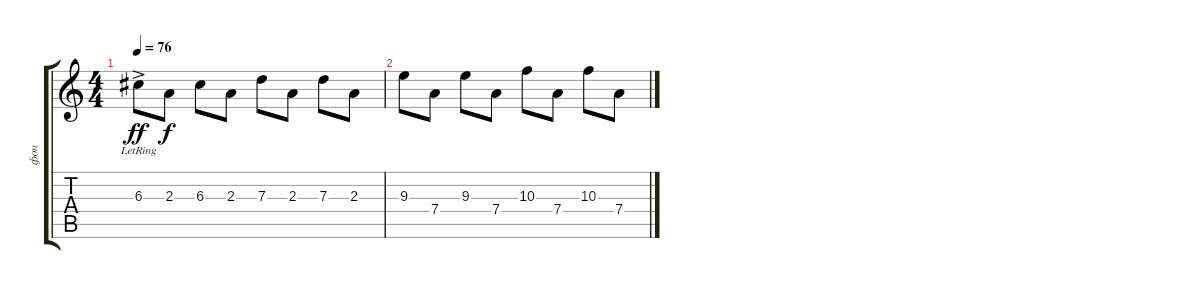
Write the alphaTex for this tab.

\track ("фон" "фон") {instrument electricguitarjazz}
\staff {score tabs}
\tuning (E4 B3 G3 D3 A2 E2) {hide}
\ts (4 4)
\tempo 76
\clef g2
\ks c
6.3{ac lr}.8{dy ff} 2.3.8{dy f} 6.3.8 2.3.8 7.3.8 2.3.8 7.3.8 2.3.8 |
9.3.8 7.4.8 9.3.8 7.4.8 10.3.8 7.4.8 10.3.8 7.4.8
